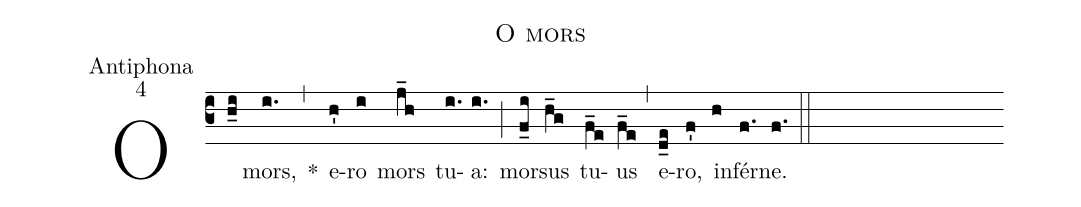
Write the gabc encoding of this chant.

name:O mors;
office-part:Antiphona;
mode:4;
%%
(c3) O(h_i) mors,(i.) *(,) e(h')ro(i) mors(j_h) tu(i.)a:(i.) (;) mor(f_i)sus(h_g) tu(f_e)us(f_e) (,) e(d_e)ro,(f') <nlba>in(h)fér(f.)ne.</nlba>(f.) (::)
